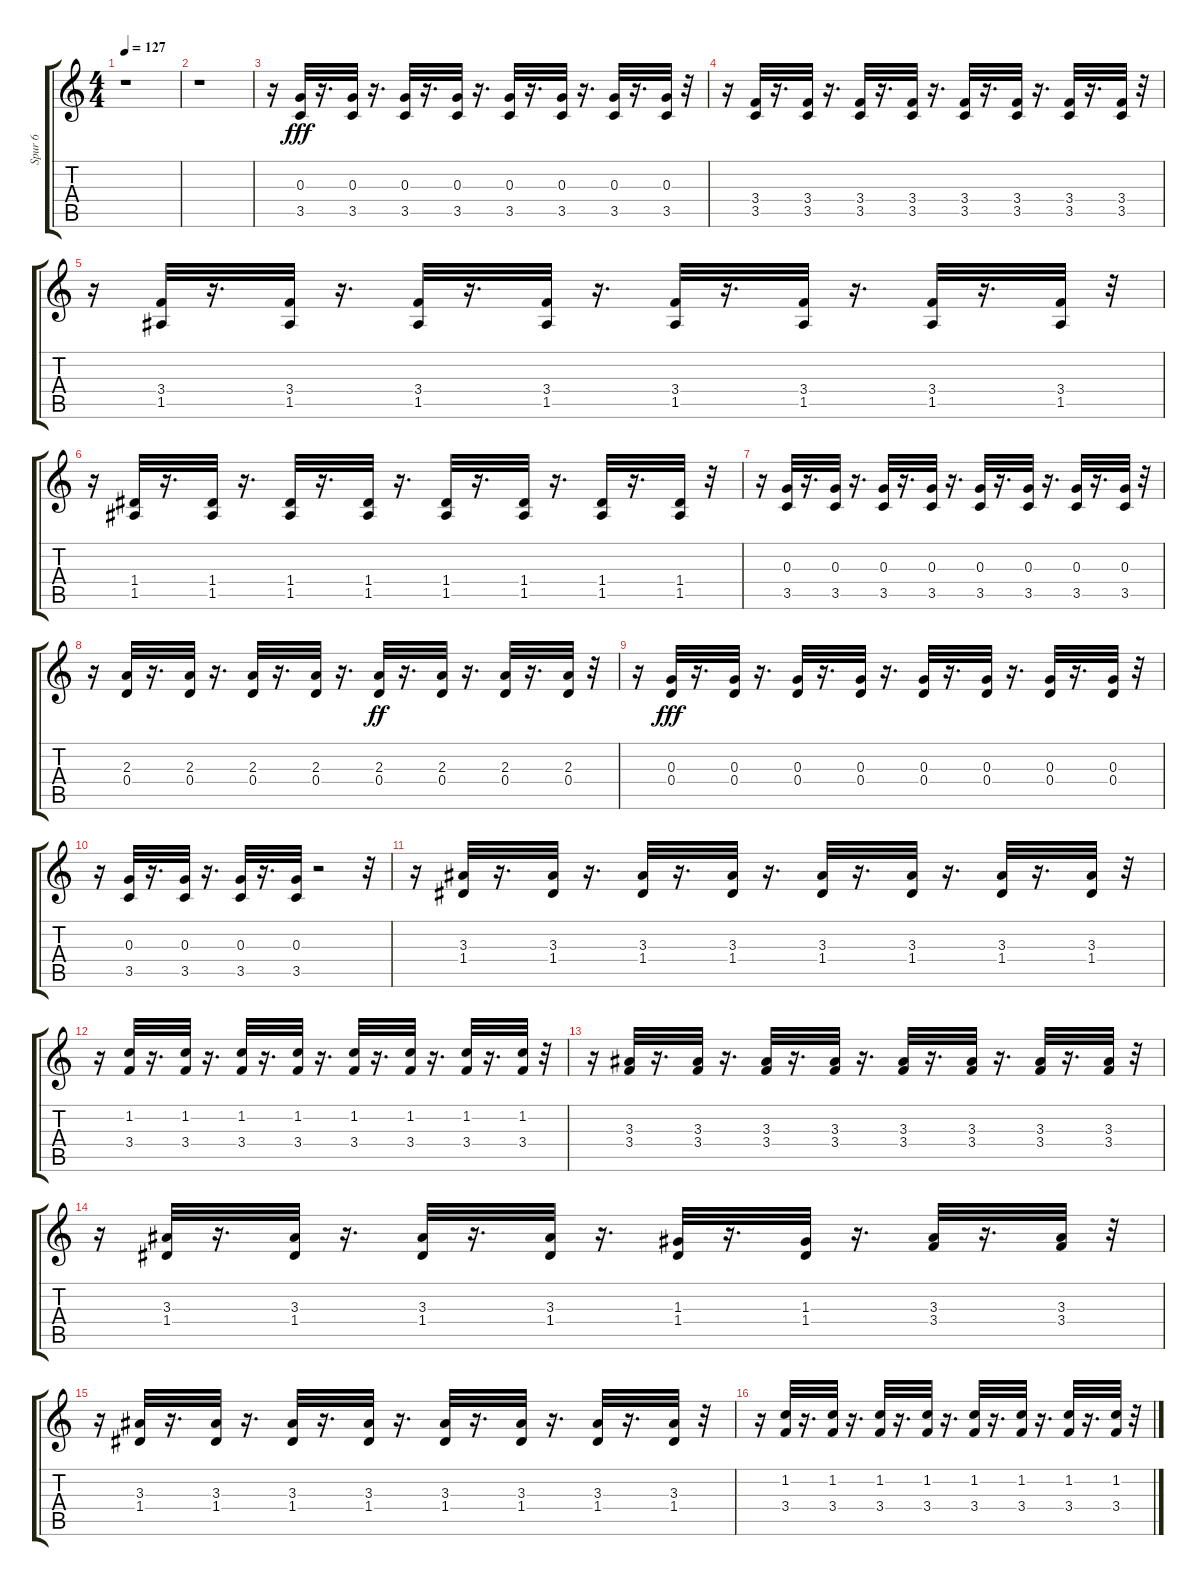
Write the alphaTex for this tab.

\track ("Spur 6" "Spur 6") {instrument electricguitarmuted}
\staff {score tabs}
\tuning (E4 B3 G3 D3 A2 E2) {hide}
\ts (4 4)
\tempo 127
\clef g2
\ks c
r.1{dy fff instrument electricguitarmuted} |
r.1 |
r.16 (0.3 3.5).32 r.16{d} (0.3 3.5).32 r.16{d} (0.3 3.5).32 r.16{d} (0.3 3.5).32 r.16{d} (0.3 3.5).32 r.16{d} (0.3 3.5).32 r.16{d} (0.3 3.5).32 r.16{d} (0.3 3.5).32 r.32 |
r.16 (3.4 3.5).32 r.16{d} (3.4 3.5).32 r.16{d} (3.4 3.5).32 r.16{d} (3.4 3.5).32 r.16{d} (3.4 3.5).32 r.16{d} (3.4 3.5).32 r.16{d} (3.4 3.5).32 r.16{d} (3.4 3.5).32 r.32 |
r.16 (3.4 1.5).32 r.16{d} (3.4 1.5).32 r.16{d} (3.4 1.5).32 r.16{d} (3.4 1.5).32 r.16{d} (3.4 1.5).32 r.16{d} (3.4 1.5).32 r.16{d} (3.4 1.5).32 r.16{d} (3.4 1.5).32 r.32 |
r.16 (1.4 1.5).32 r.16{d} (1.4 1.5).32 r.16{d} (1.4 1.5).32 r.16{d} (1.4 1.5).32 r.16{d} (1.4 1.5).32 r.16{d} (1.4 1.5).32 r.16{d} (1.4 1.5).32 r.16{d} (1.4 1.5).32 r.32 |
r.16 (0.3 3.5).32 r.16{d} (0.3 3.5).32 r.16{d} (0.3 3.5).32 r.16{d} (0.3 3.5).32 r.16{d} (0.3 3.5).32 r.16{d} (0.3 3.5).32 r.16{d} (0.3 3.5).32 r.16{d} (0.3 3.5).32 r.32 |
r.16 (2.3 0.4).32 r.16{d} (2.3 0.4).32 r.16{d} (2.3 0.4).32 r.16{d} (2.3 0.4).32 r.16{d} (2.3 0.4).32{dy ff} r.16{d} (2.3 0.4).32 r.16{d} (2.3 0.4).32 r.16{d} (2.3 0.4).32 r.32 |
r.16 (0.3 0.4).32{dy fff} r.16{d} (0.3 0.4).32 r.16{d} (0.3 0.4).32 r.16{d} (0.3 0.4).32 r.16{d} (0.3 0.4).32 r.16{d} (0.3 0.4).32 r.16{d} (0.3 0.4).32 r.16{d} (0.3 0.4).32 r.32 |
r.16 (0.3 3.5).32 r.16{d} (0.3 3.5).32 r.16{d} (0.3 3.5).32 r.16{d} (0.3 3.5).32 r.2 r.32 |
r.16 (3.3 1.4).32 r.16{d} (3.3 1.4).32 r.16{d} (3.3 1.4).32 r.16{d} (3.3 1.4).32 r.16{d} (3.3 1.4).32 r.16{d} (3.3 1.4).32 r.16{d} (3.3 1.4).32 r.16{d} (3.3 1.4).32 r.32 |
r.16 (1.2 3.4).32 r.16{d} (1.2 3.4).32 r.16{d} (1.2 3.4).32 r.16{d} (1.2 3.4).32 r.16{d} (1.2 3.4).32 r.16{d} (1.2 3.4).32 r.16{d} (1.2 3.4).32 r.16{d} (1.2 3.4).32 r.32 |
r.16 (3.3 3.4).32 r.16{d} (3.3 3.4).32 r.16{d} (3.3 3.4).32 r.16{d} (3.3 3.4).32 r.16{d} (3.3 3.4).32 r.16{d} (3.3 3.4).32 r.16{d} (3.3 3.4).32 r.16{d} (3.3 3.4).32 r.32 |
r.16 (3.3 1.4).32 r.16{d} (3.3 1.4).32 r.16{d} (3.3 1.4).32 r.16{d} (3.3 1.4).32 r.16{d} (1.3 1.4).32 r.16{d} (1.3 1.4).32 r.16{d} (3.3 3.4).32 r.16{d} (3.3 3.4).32 r.32 |
r.16 (3.3 1.4).32 r.16{d} (3.3 1.4).32 r.16{d} (3.3 1.4).32 r.16{d} (3.3 1.4).32 r.16{d} (3.3 1.4).32 r.16{d} (3.3 1.4).32 r.16{d} (3.3 1.4).32 r.16{d} (3.3 1.4).32 r.32 |
r.16 (1.2 3.4).32 r.16{d} (1.2 3.4).32 r.16{d} (1.2 3.4).32 r.16{d} (1.2 3.4).32 r.16{d} (1.2 3.4).32 r.16{d} (1.2 3.4).32 r.16{d} (1.2 3.4).32 r.16{d} (1.2 3.4).32 r.32
